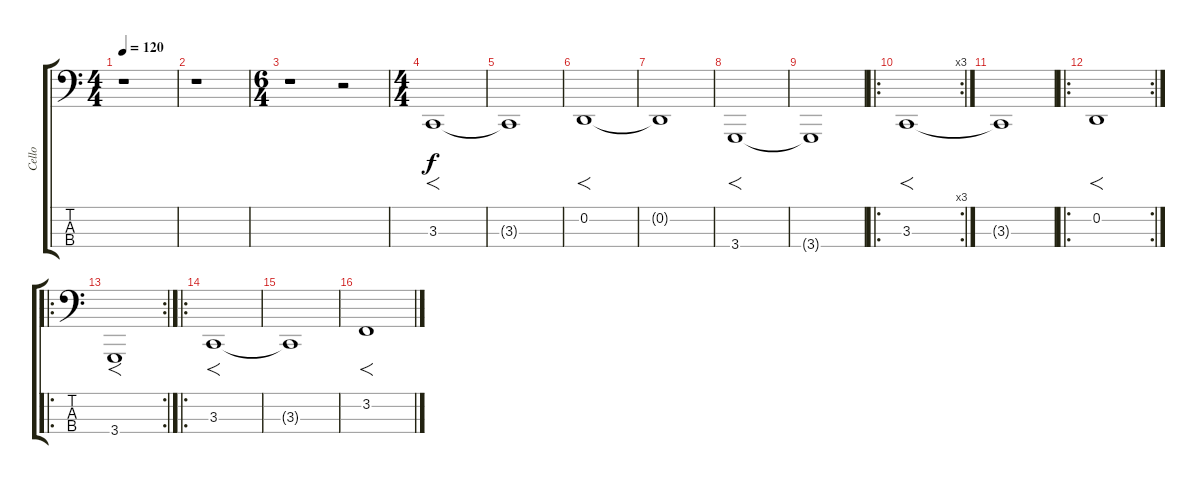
\track ("Cello" "Cello") {instrument cello}
\staff {score tabs}
\tuning (G2 D2 A1 E1) {hide}
\ts (4 4)
\tempo 120
\clef f4
\ks c
r.1{dy f instrument cello} |
r.1 |
\ts (6 4)
r.1 r.2 |
\ts (4 4)
3.3.1{f} |
3.3{t}.1 |
0.2.1{f} |
0.2{t}.1 |
3.4.1{f} |
3.4{t}.1 |
\ro
\rc 3
3.3.1{f} |
3.3{t}.1 |
\ro
\rc 2
0.2.1{f} |
\ro
\rc 2
3.4.1{f} |
\ro
3.3.1{f} |
3.3{t}.1 |
3.2.1{f}
